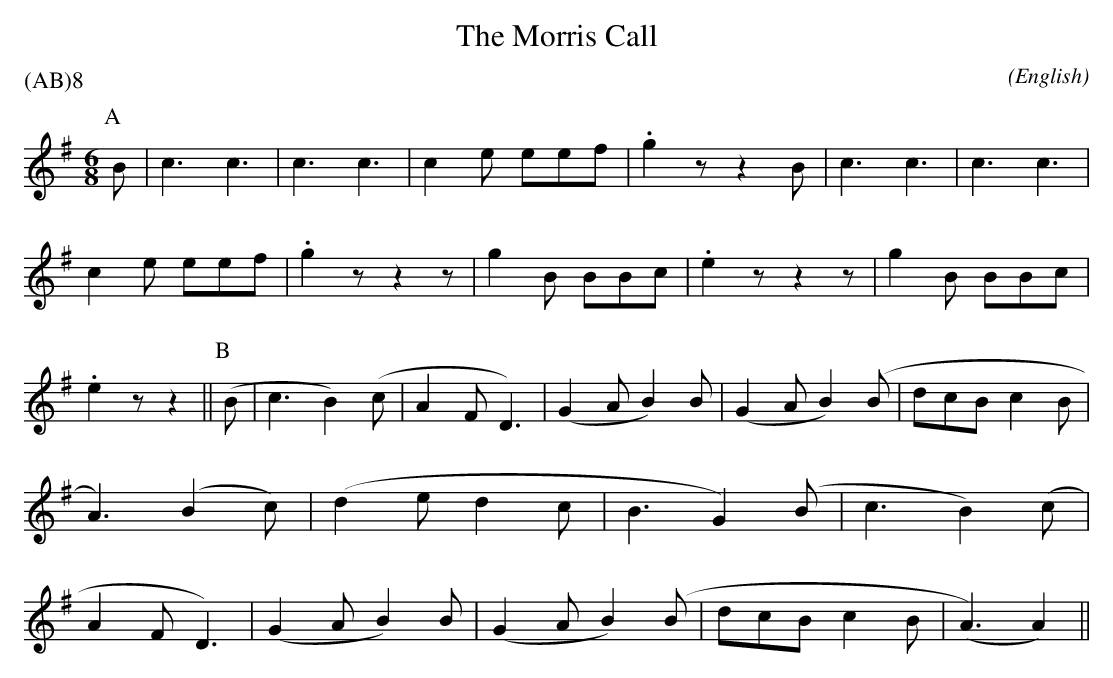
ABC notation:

X:1
T:The Morris Call
M:6/8
C:
O:English
P:(AB)8
L:1/8
K:G
P:A
B|c3   c3|c3   c3|c2 e eef|.g2 z z2  \
B|c3   c3|c3   c3|c2 e eef|.g2 z z2  \
z|g2 B BBc|.e2 z z2 z|g2 B BBc|.e2 z z2||\
P:B
(B|c3   B2) (c|A2 F D3)|(G2 A B2) B|(G2 A B2) \
(B|dcB  c2   B|A3) (B2 c)|(d2 e d2  c|B3   G2) \
(B|c3   B2) (c|A2 F D3)|(G2 A B2) B|(G2 A B2) \
(B|dcB  c2   B|(A3) A2)||
